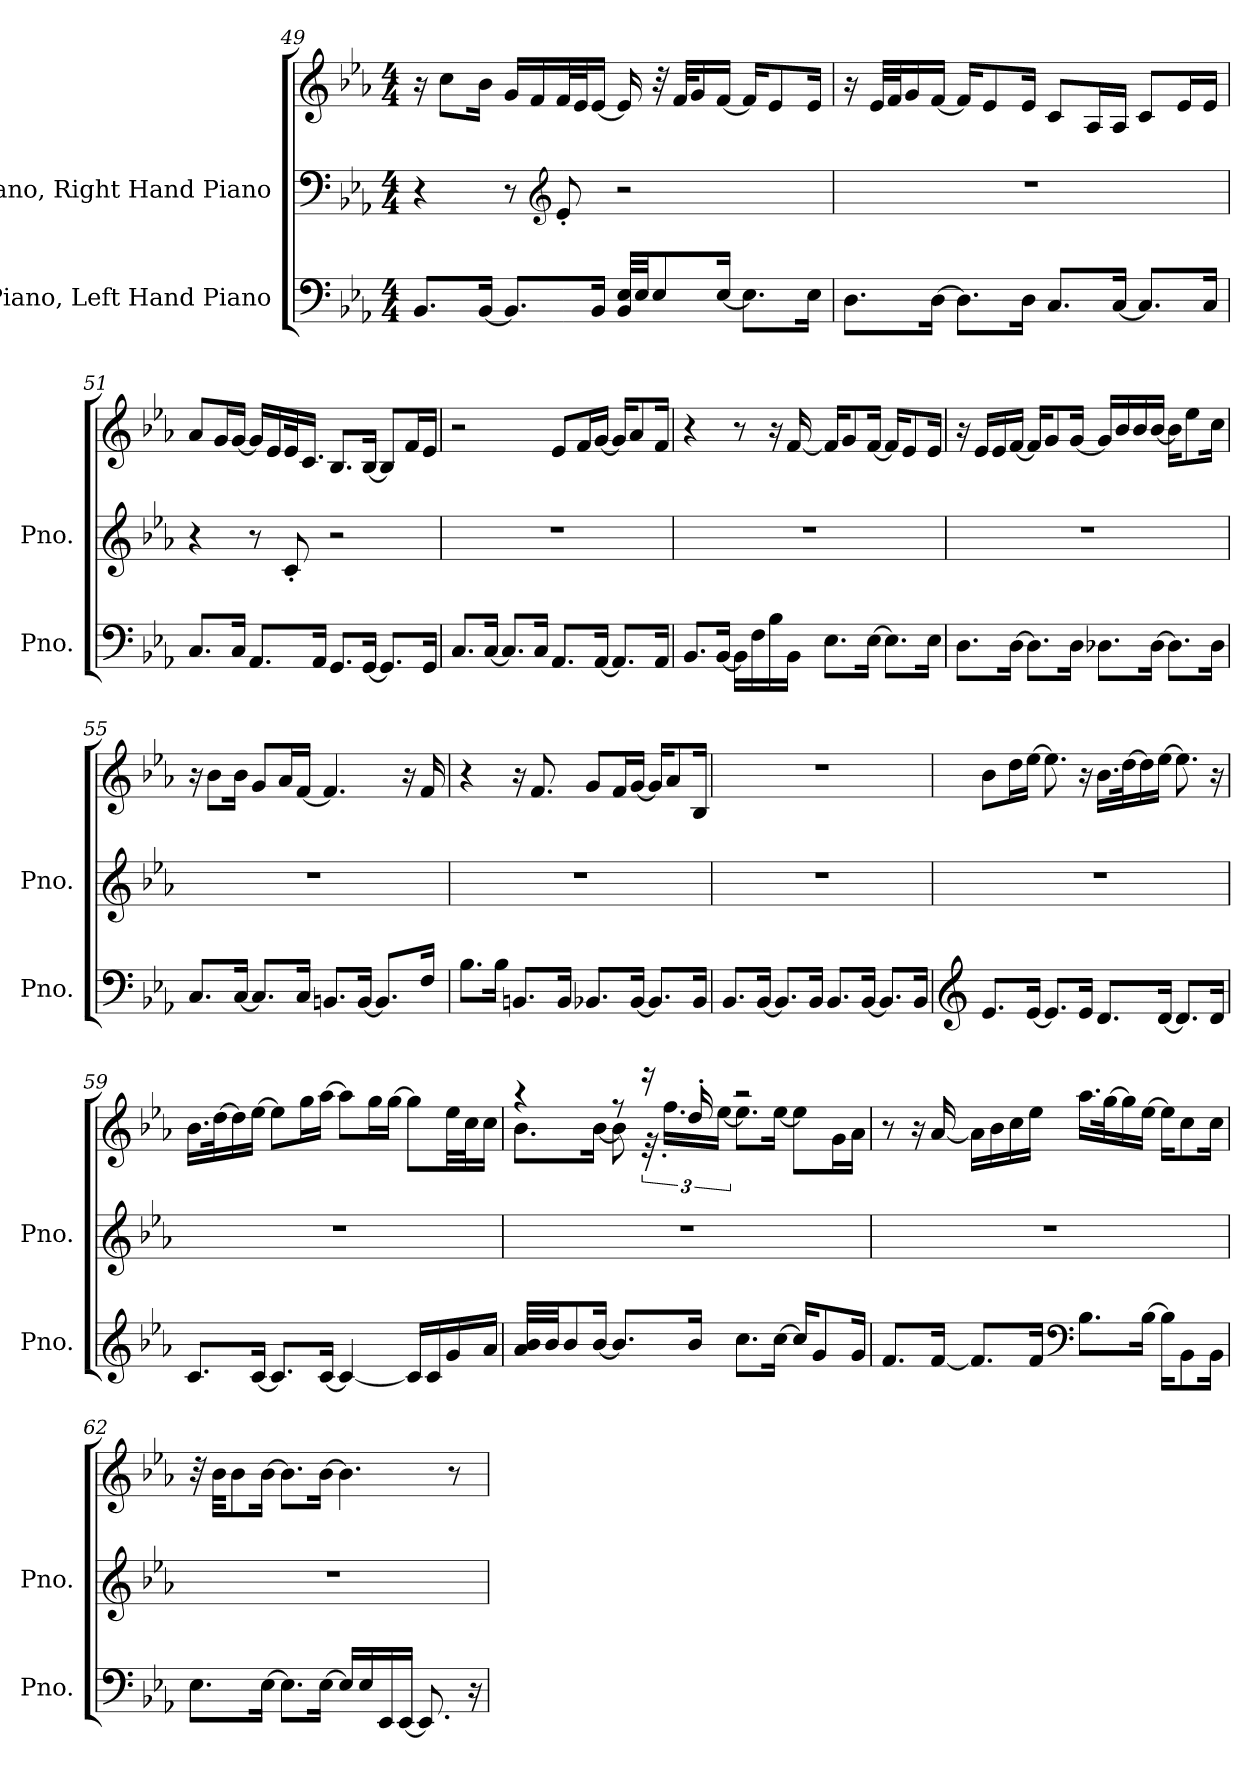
**kern	**kern	**kern
*part2	*part1	*part1
*staff3	*staff2	*staff1
*I"Piano, Left Hand Piano	*I"Piano, Right Hand Piano	*
*I'Pno.	*I'Pno.	*
!!LO:LB:g=z
*clefF4	*clefF4	*clefG2
*k[b-e-a-]	*k[b-e-a-]	*k[b-e-a-]
*M4/4	*M4/4	*M4/4
=49	=49	=49
8.BB-/L	4r	16r
.	.	8cc\L
[16BB-/Jk	.	16b-\Jk
8.BB-/L]	8r	16g/LL
.	.	16f/
*	*clefG2	*
.	8e-'/	32f/L
.	.	32e-/J
16BB-/Jk	.	[16e-/JJ
32BB-/ 32E-/LLL	2r	16e-/]
32E-/JJ	.	.
8E-/	.	32r
.	.	32f/KLL
.	.	16g/
[16E-/Jk	.	[16f/JJ
8.E-\L]	.	16f/KL]
.	.	8e-/
16E-\Jk	.	16e-/Jk
=50	=50	=50
8.D\L	1r	16r
.	.	32e-/LLL
.	.	32f/J
.	.	16g/
[16D\Jk	.	[16f/JJ
8.D\L]	.	16f/KL]
.	.	8e-/
16D\Jk	.	16e-/Jk
8.C/L	.	8c/L
.	.	16A-/L
[16C/Jk	.	16A-/JJ
8.C/L]	.	8c/L
.	.	16e-/L
16C/Jk	.	16e-/JJ
!!LO:LB:g=z
=51	=51	=51
8.C/L	4r	8a-/L
.	.	16g/L
16C/Jk	.	[16g/JJ
8.AA-/L	8r	16g/LL]
.	.	16e-/
.	8c'/	32e-/K
.	.	16.c/JJ
16AA-/Jk	.	.
8.GG/L	2r	8.B-/L
[16GG/Jk	.	[16B-/Jk
8.GG/L]	.	8B-/L]
.	.	16f/L
16GG/Jk	.	16e-/JJ
=52	=52	=52
8.C/L	1r	2r
[16C/Jk	.	.
8.C/L]	.	.
16C/Jk	.	.
8.AA-/L	.	8e-/L
.	.	16f/L
[16AA-/Jk	.	[16g/JJ
8.AA-/L]	.	16g/KL]
.	.	8a-/
16AA-/Jk	.	16f/Jk
=53	=53	=53
8.BB-/L	1r	4r
[16BB-/Jk	.	.
16BB-\LL]	.	8r
16F\	.	.
16B-\	.	16r
16BB-\JJ	.	[16f/
8.E-\L	.	16f/KL]
.	.	8g/
[16E-\Jk	.	[16f/Jk
8.E-\L]	.	16f/KL]
.	.	8e-/
16E-\Jk	.	16e-/Jk
!!LO:PB:g=z
=54	=54	=54
8.D\L	1r	16r
.	.	16e-/LL
.	.	16e-/
[16D\Jk	.	[16f/JJ
8.D\L]	.	16f/KL]
.	.	8g/
16D\Jk	.	[16g/Jk
8.D-X\L	.	16g/LL]
.	.	16b-/
.	.	16b-/
[16D-\Jk	.	[16b-/JJ
8.D-\L]	.	16b-\KL]
.	.	8ee-\
16D-\Jk	.	16cc\Jk
=55	=55	=55
8.C/L	1r	16r
.	.	8b-\L
[16C/Jk	.	16b-\Jk
8.C/L]	.	8g/L
.	.	16a-/L
16C/Jk	.	[16f/JJ
8.BBn/L	.	4.f/]
[16BB/Jk	.	.
8.BB/L]	.	.
.	.	16r
16F/Jk	.	16f/
=56	=56	=56
8.B-\L	1r	4r
16B-\Jk	.	.
8.BBn/L	.	16r
.	.	8.f/
16BB/Jk	.	.
8.BB-X/L	.	8g/L
.	.	16f/L
[16BB-/Jk	.	[16g/JJ
8.BB-/L]	.	16g/KL]
.	.	8a-/
16BB-/Jk	.	16B-/Jk
!!LO:LB:g=z
=57	=57	=57
8.BB-/L	1r	1r
[16BB-/Jk	.	.
8.BB-/L]	.	.
16BB-/Jk	.	.
8.BB-/L	.	.
[16BB-/Jk	.	.
8.BB-/L]	.	.
16BB-/Jk	.	.
=58	=58	=58
*clefG2	*	*
8.e-/L	1r	8b-\L
.	.	16dd\L
[16e-/Jk	.	[16ee-\JJ
8.e-/L]	.	8.ee-\]
16e-/Jk	.	16r
8.d/L	.	16.b-\LL
.	.	[32dd\K
.	.	16dd\]
[16d/Jk	.	[16ee-\JJ
8.d/L]	.	8.ee-\]
16d/Jk	.	16r
=59	=59	=59
8.c/L	1r	16.b-\LL
.	.	[32dd\K
.	.	16dd\]
[16c/Jk	.	[16ee-\JJ
8.c/L]	.	8ee-\L]
.	.	16gg\L
[16c/Jk	.	[16aa-\JJ
4c/_	.	8aa-\L]
.	.	16gg\L
.	.	[16gg\JJ
16c/LL]	.	8gg\L]
16c/	.	.
16g/	.	32ee-\LL
.	.	32cc\J
16a-/JJ	.	16cc\JJ
!!LO:LB:g=z
=60	=60	=60
*	*	*^
32a-/ 32b-/LLL	1r	4r	8.b-\L
32b-/JJ	.	.	.
8b-/	.	.	.
[16b-/Jk	.	.	[16b-\Jk
8.b-/L]	.	8r	8b-\]
.	.	16r	48r
.	.	.	24.ff'\LL
16b-/Jk	.	16dd'/	.
.	.	.	[24ee-\JJ
8.cc\L	.	2r	8.ee-\L]
[16cc\Jk	.	.	[16ee-\Jk
16cc/KL]	.	.	8ee-\L]
8g/	.	.	.
.	.	.	16g\L
16g/Jk	.	.	16a-\JJ
*	*	*v	*v
=61	=61	=61
8.f/L	1r	8r
.	.	16r
[16f/Jk	.	[16a-/
8.f/L]	.	16a-\LL]
.	.	16b-\
.	.	16cc\
16f/Jk	.	16ee-\JJ
*clefF4	*	*
8.B-\L	.	16.aa-\LL
.	.	[32gg\K
.	.	16gg\]
[16B-\Jk	.	[16ee-\JJ
16B-\KL]	.	16ee-\KL]
8BB-\	.	8cc\
16BB-\Jk	.	16cc\Jk
!!LO:LB:g=z
=62	=62	=62
8.E-\L	1r	32r
.	.	32b-\KKL
.	.	8b-\
[16E-\Jk	.	[16b-\Jk
8.E-\L]	.	8.b-\L]
[16E-\Jk	.	[16b-\Jk
16E-/LL]	.	4.b-\]
16E-/	.	.
16EE-/	.	.
[16EE-/JJ	.	.
8.EE-/]	.	.
.	.	8r
16r	.	.
=	=	=
*-	*-	*-
